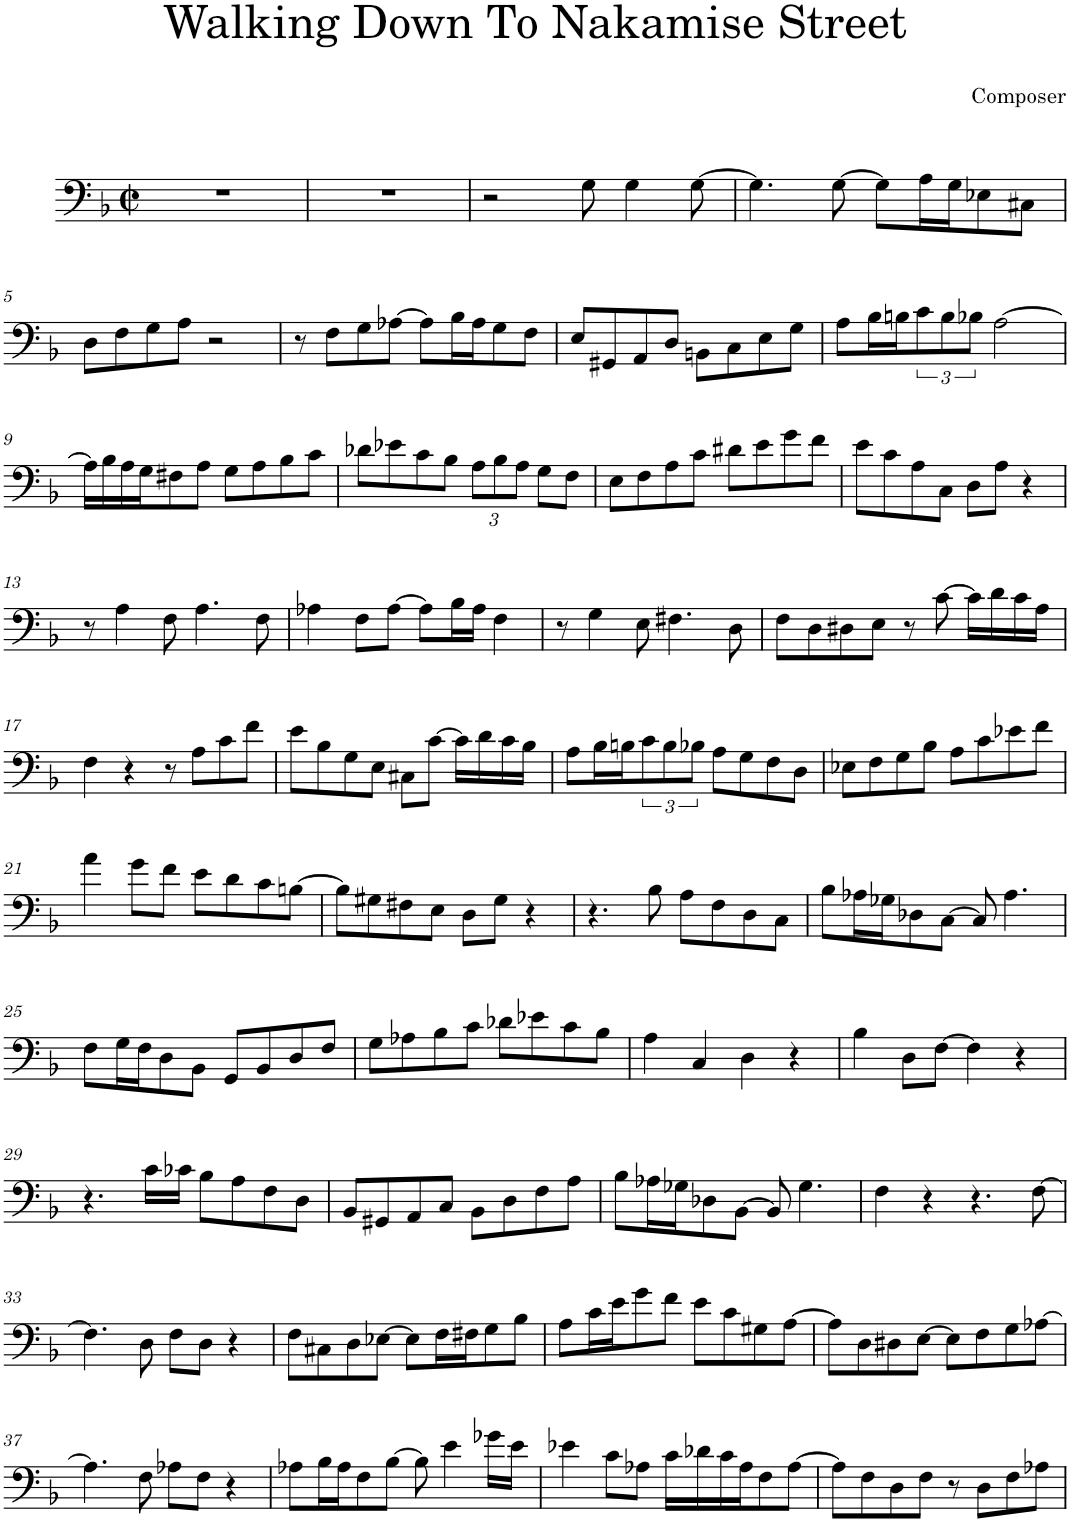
**kern
*part1
*staff1
*I"バリトン サクソフォーン
*clefF4
*ITrd12c21
*k[b-]
*M2/2
*met(c|)
=1
1r
=2
1r
=3
2r
8G\
4G\
[8G\
=4
4.G\]
[8G\
8G\L]
16A\L
16G\J
8E-X\
8C#X\J
!!LO:LB:g=z
=5
8D\L
8F\
8G\
8A\J
2r
=6
8r
8F\L
8G\
[8A-X\J
8A-\L]
16B-\L
16A-\J
8G\
8F\J
=7
8E/L
8GG#X/
8AA/
8D/J
8BBn\L
8C\
8E\
8G\J
=8
8A\L
16B-\L
16Bn\J
12c\
12B\
12B-X\J
[2A\
!!LO:LB:g=z
=9
16A\LL]
16B-\
16A\
16G\J
8F#X\
8A\J
8G\L
8A\
8B-\
8c\J
=10
8d-X\L
8e-X\
8c\
8B-\J
*Xbrackettup
12A\L
12B-\
12A\J
8G\L
8F\J
=11
8E\L
8F\
8A\
8c\J
8d#X\L
8e\
8g\
8f\J
=12
8e\L
8c\
8A\
8C\J
8D\L
8A\J
4r
!!LO:LB:g=z
=13
8r
4A\
8F\
4.A\
8F\
=14
4A-X\
8F\L
[8A-\J
8A-\L]
16B-\L
16A-\JJ
4F\
=15
8r
4G\
8E\
4.F#X\
8D\
=16
8F\L
8D\
8D#X\
8E\J
8r
[8c\
16c\LL]
16d\
16c\
16A\JJ
!!LO:LB:g=z
=17
4F\
4r
8r
8A\L
8c\
8f\J
=18
8e\L
8B-\
8G\
8E\J
8C#X\L
[8c\J
16c\LL]
16d\
16c\
16B-\JJ
=19
8A\L
16B-\L
16Bn\J
*brackettup
12c\
12B\
12B-X\J
8A\L
8G\
8F\
8D\J
=20
8E-X\L
8F\
8G\
8B-\J
8A\L
8c\
8e-X\
8f\J
!!LO:LB:g=z
=21
4a\
8g\L
8f\J
8e\L
8d\
8c\
[8Bn\J
=22
8B\L]
8G#X\
8F#X\
8E\J
8D\L
8G#\J
4r
=23
4.r
8B-\
8A\L
8F\
8D\
8C\J
=24
8B-\L
16A-X\L
16G-X\J
8D-X\
[8C\J
8C/]
4.A-\
!!LO:LB:g=z
=25
8F\L
16G\L
16F\J
8D\
8BB-\J
8GG/L
8BB-/
8D/
8F/J
=26
8G\L
8A-X\
8B-\
8c\J
8d-X\L
8e-X\
8c\
8B-\J
=27
4A\
4C/
4D\
4r
=28
4B-\
8D\L
[8F\J
4F\]
4r
!!LO:LB:g=z
=29
4.r
16c\LL
16c-X\JJ
8B-\L
8A\
8F\
8D\J
=30
8BB-/L
8GG#X/
8AA/
8C/J
8BB-\L
8D\
8F\
8A\J
=31
8B-\L
16A-X\L
16G-X\J
8D-X\
[8BB-\J
8BB-/]
4.G-\
=32
4F\
4r
4.r
[8F\
!!LO:LB:g=z
=33
4.F\]
8D\
8F\L
8D\J
4r
=34
8F\L
8C#X\
8D\
[8E-X\J
8E-\L]
16F\L
16F#X\J
8G\
8B-\J
=35
8A\L
16c\L
16e\J
8g\
8f\J
8e\L
8c\
8G#X\
[8A\J
=36
8A\L]
8D\
8D#X\
[8E\J
8E\L]
8F\
8G\
[8A-X\J
!!LO:LB:g=z
=37
4.A-\]
8F\
8A-X\L
8F\J
4r
=38
8A-X\L
16B-\L
16A-\J
8F\
[8B-\J
8B-\]
4e\
16g-X\LL
16e\JJ
=39
4e-X\
8c\L
8A-X\J
16c\LL
16d-X\
16c\
16A-\J
8F\
[8A-\J
=40
8A-\L]
8F\
8D\
8F\J
8r
8D\L
8F\
8A-X\J
=
*-
